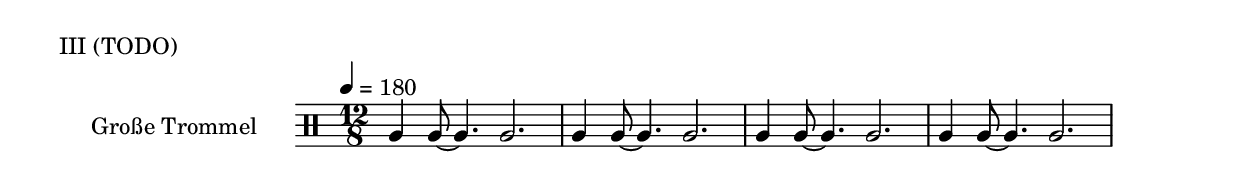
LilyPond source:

KleinEins = \drummode {
}

KleineTrommelNoten = {
}

KleineTrommel = {
	\set DrumStaff.instrumentName = "Kleine Trommel"
	\set DrumStaff.midiInstrument = "melodic tom"
        \set Staff.midiPanPosition = 1.0
        \set Staff.midiExpression = 0.7
        \new DrumVoice = "KleineTrommel" \KleineTrommelNoten
}

GrossEins = \drummode {
	tomfh4 tomfh8 ~
	tomfh4.
	tomfh2.
}

GrossZwei = \drummode {
}

GrosseTrommelNoten = {
        \GrossEins | \GrossEins | \GrossEins | \GrossEins 
}

GrosseTrommel = {
	\tempo 4 = 180
        \time 12/8
	\set Staff.instrumentName = "Große Trommel"
	\set Staff.midiInstrument = "melodic tom"
        \set Staff.midiPanPosition = -1.0
        \new DrumVoice = "GrosseTrommel " \GrosseTrommelNoten
}

\score {
        \header {
                piece = "III (TODO)"
        }

	\new StaffGroup <<
                %\new DrumStaff << \KleineTrommel >>
                \new DrumStaff << \GrosseTrommel >>
	>>
	\layout {
                indent = 4.0\cm
        }
	\midi {}
}

